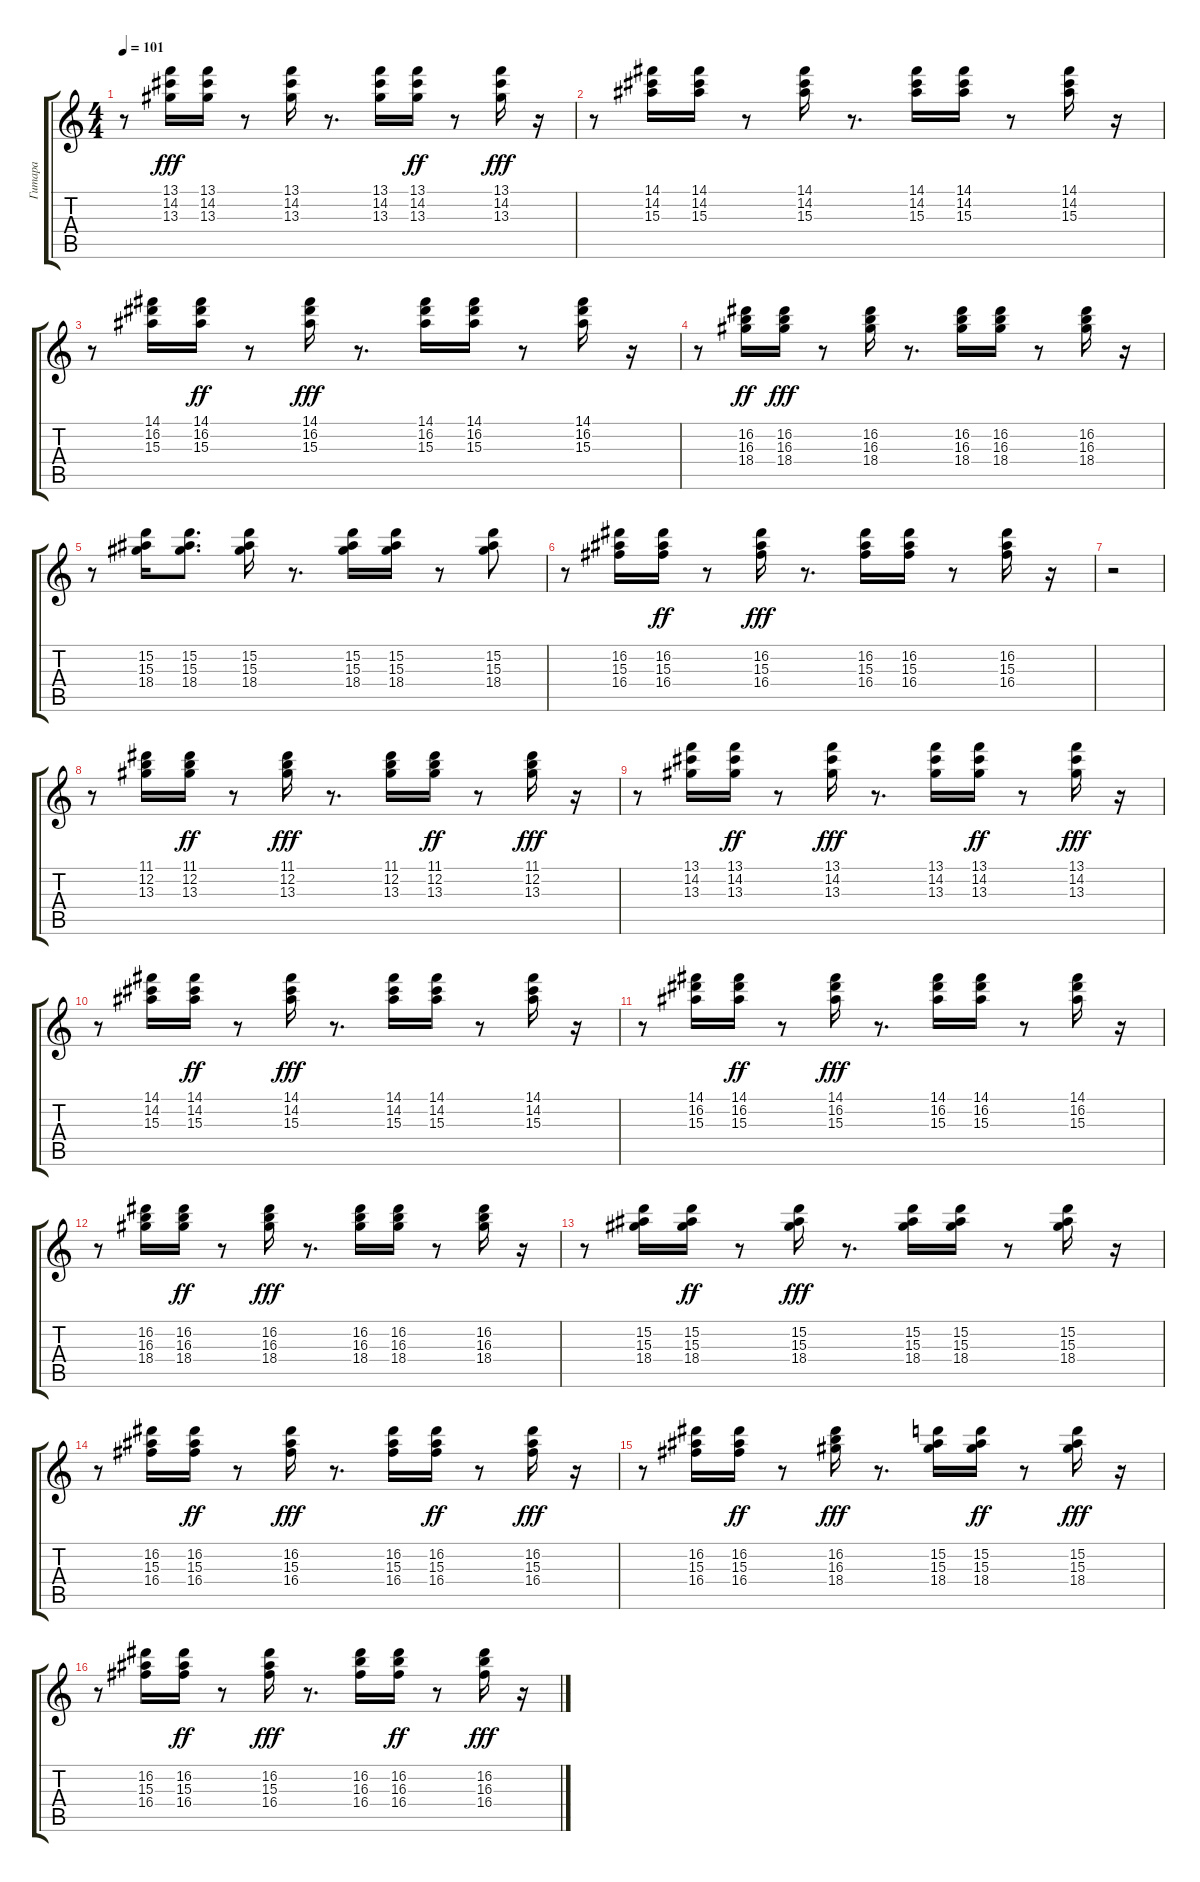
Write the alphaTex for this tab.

\track ("Гитара" "Гитара") {instrument acousticguitarnylon}
\staff {score tabs}
\tuning (E4 B3 G3 D3 A2 E2) {hide}
\ts (4 4)
\tempo 101
\clef g2
\ks c
r.8{dy fff} (13.1 14.2 13.3).16 (13.1 14.2 13.3).16 r.8 (13.1 14.2 13.3).16 r.8{d} (13.1 14.2 13.3).16 (13.1 14.2 13.3).16{dy ff} r.8 (13.1 14.2 13.3).16{dy fff} r.16 |
r.8 (14.1 14.2 15.3).16 (14.1 14.2 15.3).16 r.8 (14.1 14.2 15.3).16 r.8{d} (14.1 14.2 15.3).16 (14.1 14.2 15.3).16 r.8 (14.1 14.2 15.3).16 r.16 |
r.8 (14.1 16.2 15.3).16 (14.1 16.2 15.3).16{dy ff} r.8 (14.1 16.2 15.3).16{dy fff} r.8{d} (14.1 16.2 15.3).16 (14.1 16.2 15.3).16 r.8 (14.1 16.2 15.3).16 r.16 |
r.8 (16.2 16.3 18.4).16{dy ff} (16.2 16.3 18.4).16{dy fff} r.8 (16.2 16.3 18.4).16 r.8{d} (16.2 16.3 18.4).16 (16.2 16.3 18.4).16 r.8 (16.2 16.3 18.4).16 r.16 |
r.8 (15.2 15.3 18.4).16 (15.2 15.3 18.4).8{d} (15.2 15.3 18.4).16 r.8{d} (15.2 15.3 18.4).16 (15.2 15.3 18.4).16 r.8 (15.2 15.3 18.4).8 |
r.8 (16.2 15.3 16.4).16 (16.2 15.3 16.4).16{dy ff} r.8 (16.2 15.3 16.4).16{dy fff} r.8{d} (16.2 15.3 16.4).16 (16.2 15.3 16.4).16 r.8 (16.2 15.3 16.4).16 r.16 |
r.2 |
r.8 (11.1 12.2 13.3).16 (11.1 12.2 13.3).16{dy ff} r.8 (11.1 12.2 13.3).16{dy fff} r.8{d} (11.1 12.2 13.3).16 (11.1 12.2 13.3).16{dy ff} r.8 (11.1 12.2 13.3).16{dy fff} r.16 |
r.8 (13.1 14.2 13.3).16 (13.1 14.2 13.3).16{dy ff} r.8 (13.1 14.2 13.3).16{dy fff} r.8{d} (13.1 14.2 13.3).16 (13.1 14.2 13.3).16{dy ff} r.8 (13.1 14.2 13.3).16{dy fff} r.16 |
r.8 (14.1 14.2 15.3).16 (14.1 14.2 15.3).16{dy ff} r.8 (14.1 14.2 15.3).16{dy fff} r.8{d} (14.1 14.2 15.3).16 (14.1 14.2 15.3).16 r.8 (14.1 14.2 15.3).16 r.16 |
r.8 (14.1 16.2 15.3).16 (14.1 16.2 15.3).16{dy ff} r.8 (14.1 16.2 15.3).16{dy fff} r.8{d} (14.1 16.2 15.3).16 (14.1 16.2 15.3).16 r.8 (14.1 16.2 15.3).16 r.16 |
r.8 (16.2 16.3 18.4).16 (16.2 16.3 18.4).16{dy ff} r.8 (16.2 16.3 18.4).16{dy fff} r.8{d} (16.2 16.3 18.4).16 (16.2 16.3 18.4).16 r.8 (16.2 16.3 18.4).16 r.16 |
r.8 (15.2 15.3 18.4).16 (15.2 15.3 18.4).16{dy ff} r.8 (15.2 15.3 18.4).16{dy fff} r.8{d} (15.2 15.3 18.4).16 (15.2 15.3 18.4).16 r.8 (15.2 15.3 18.4).16 r.16 |
r.8 (16.2 15.3 16.4).16 (16.2 15.3 16.4).16{dy ff} r.8 (16.2 15.3 16.4).16{dy fff} r.8{d} (16.2 15.3 16.4).16 (16.2 15.3 16.4).16{dy ff} r.8 (16.2 15.3 16.4).16{dy fff} r.16 |
r.8 (16.2 15.3 16.4).16 (16.2 15.3 16.4).16{dy ff} r.8 (16.2 16.3 18.4).16{dy fff} r.8{d} (15.2 15.3 18.4).16 (15.2 15.3 18.4).16{dy ff} r.8 (15.2 15.3 18.4).16{dy fff} r.16 |
r.8 (16.2 15.3 16.4).16 (16.2 15.3 16.4).16{dy ff} r.8 (16.2 15.3 16.4).16{dy fff} r.8{d} (16.2 16.3 16.4).16 (16.2 16.3 16.4).16{dy ff} r.8 (16.2 16.3 16.4).16{dy fff} r.16
